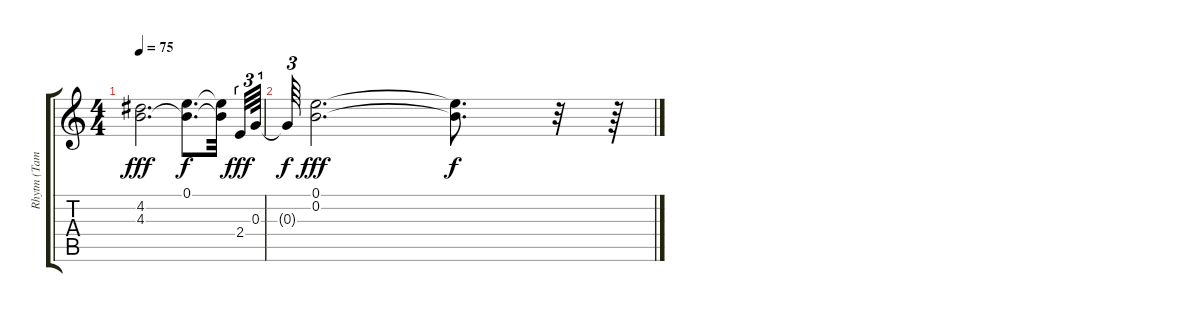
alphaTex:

\track ("Rhytm (Tama)" "Rhytm (Tam") {instrument electricguitarclean}
\staff {score tabs}
\tuning (E4 B3 G3 D3 A2 E2) {hide}
\ts (4 4)
\tempo 75
\clef g2
\ks c
(4.2 4.3).2{d dy fff} (0.1{t} 4.3{t}).8{d dy f} (0.1{t} 4.3{t}).32{beam splitsecondary} 2.4.32{tu (3 2) dy fff} 0.3.64{tu (3 2)} |
0.3{t}.64{tu (3 2) dy f} (0.1 0.2).2{d dy fff} (0.1{t} 0.2{t}).8{d dy f} r.32 r.64
